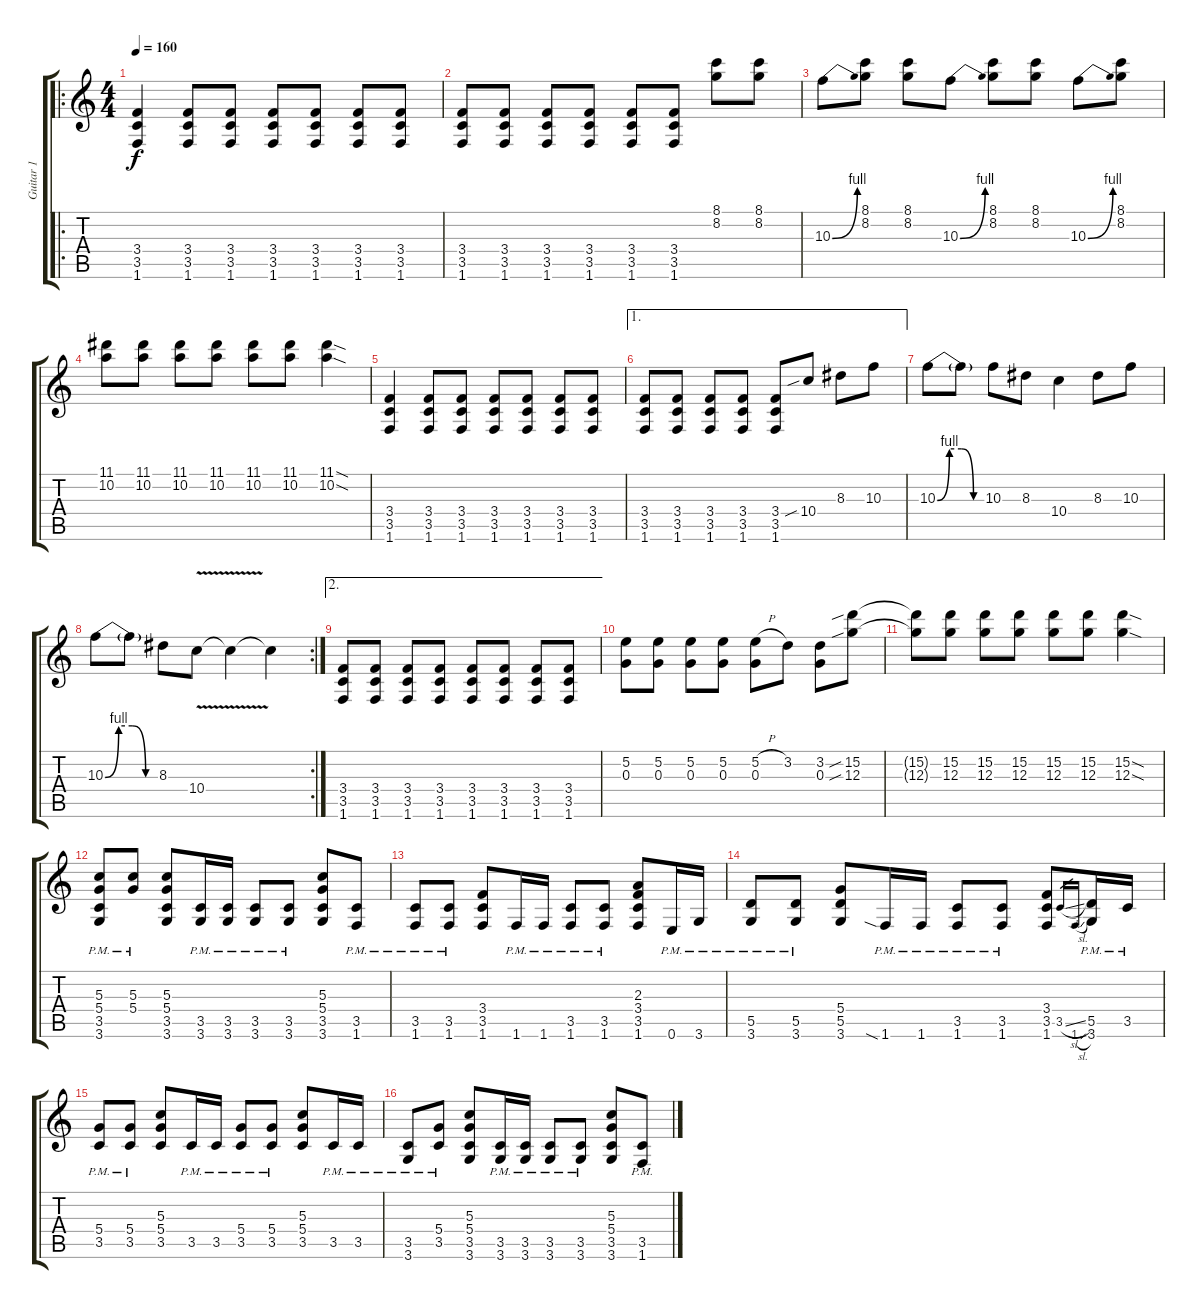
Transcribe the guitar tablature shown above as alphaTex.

\track ("Guitar 1" "Guitar 1") {instrument distortionguitar}
\staff {score tabs}
\tuning (E4 B3 G3 D3 A2 E2) {hide}
\ro
\ts (4 4)
\tempo 160
\clef g2
\ks c
(3.4 3.5 1.6).4{dy f} (3.4 3.5 1.6).8 (3.4 3.5 1.6).8 (3.4 3.5 1.6).8 (3.4 3.5 1.6).8 (3.4 3.5 1.6).8 (3.4 3.5 1.6).8 |
(3.4 3.5 1.6).8 (3.4 3.5 1.6).8 (3.4 3.5 1.6).8 (3.4 3.5 1.6).8 (3.4 3.5 1.6).8 (3.4 3.5 1.6).8 (8.1 8.2).8 (8.1 8.2).8 |
10.3{be (bend 0 0 60 4)}.8 (8.1 8.2).8 (8.1 8.2).8 10.3{be (bend 0 0 60 4)}.8 (8.1 8.2).8 (8.1 8.2).8 10.3{be (bend 0 0 60 4)}.8 (8.1 8.2).8 |
(11.1 10.2).8 (11.1 10.2).8 (11.1 10.2).8 (11.1 10.2).8 (11.1 10.2).8 (11.1 10.2).8 (11.1{sod} 10.2{sod}).4 |
(3.4 3.5 1.6).4 (3.4 3.5 1.6).8 (3.4 3.5 1.6).8 (3.4 3.5 1.6).8 (3.4 3.5 1.6).8 (3.4 3.5 1.6).8 (3.4 3.5 1.6).8 |
\ae 1
(3.4 3.5 1.6).8 (3.4 3.5 1.6).8 (3.4 3.5 1.6).8 (3.4 3.5 1.6).8 (3.4 3.5 1.6).8 10.4{sib}.8 8.3.8 10.3.8 |
10.3{be (custom 0 0 15 4 30 4 45 0 60 0)}.8 10.3{t}.8 10.3.8 8.3.8 10.4.4 8.3.8 10.3.8 |
\rc 2
10.3{be (custom 0 0 15 4 30 4 45 0 60 0)}.8 10.3{t}.8 8.3.8 10.4{v}.8 10.4{t}.4 10.4{t}.4 |
\ae 2
(3.4 3.5 1.6).8 (3.4 3.5 1.6).8 (3.4 3.5 1.6).8 (3.4 3.5 1.6).8 (3.4 3.5 1.6).8 (3.4 3.5 1.6).8 (3.4 3.5 1.6).8 (3.4 3.5 1.6).8 |
(5.2 0.3).8 (5.2 0.3).8 (5.2 0.3).8 (5.2 0.3).8 (5.2{h} 0.3).8 3.2.8 (3.2 0.3).8 (15.2{sib} 12.3{sib}).8 |
(15.2{t} 12.3{t}).8 (15.2 12.3).8 (15.2 12.3).8 (15.2 12.3).8 (15.2 12.3).8 (15.2 12.3).8 (15.2{sod} 12.3{sod}).4 |
(5.3{pm} 5.4{pm} 3.5{pm} 3.6{pm}).8 (5.3{pm} 5.4{pm}).8 (5.3 5.4 3.5 3.6).8 (3.5{pm} 3.6{pm}).16 (3.5{pm} 3.6{pm}).16 (3.5{pm} 3.6{pm}).8 (3.5{pm} 3.6{pm}).8 (5.3 5.4 3.5 3.6).8 (3.5{pm} 1.6{pm}).8 |
(3.5{pm} 1.6{pm}).8 (3.5{pm} 1.6{pm}).8 (3.4 3.5 1.6).8 1.6{pm}.16 1.6{pm}.16 (3.5{pm} 1.6{pm}).8 (3.5{pm} 1.6{pm}).8 (2.3 3.4 3.5 1.6).8 0.6{pm}.16 3.6{pm}.16 |
(5.5{pm} 3.6{pm}).8 (5.5{pm} 3.6{pm}).8 (5.4 5.5 3.6).8 1.6{sia pm}.16 1.6{pm}.16 (3.5{pm} 1.6{pm}).8 (3.5{pm} 1.6{pm}).8 (3.4 3.5 1.6).8 3.5{sl}.16{gr} 1.6{sl}.16{gr} (5.5{pm} 3.6{pm}).16 3.5{pm}.16 |
(5.4{pm} 3.5{pm}).8 (5.4{pm} 3.5{pm}).8 (5.3 5.4 3.5).8 3.5{pm}.16 3.5{pm}.16 (5.4{pm} 3.5{pm}).8 (5.4{pm} 3.5{pm}).8 (5.3 5.4 3.5).8 3.5{pm}.16 3.5{pm}.16 |
(3.5{pm} 3.6{pm}).8 (5.4{pm} 3.5{pm}).8 (5.3 5.4 3.5 3.6).8 (3.5{pm} 3.6{pm}).16 (3.5{pm} 3.6{pm}).16 (3.5{pm} 3.6{pm}).8 (3.5{pm} 3.6{pm}).8 (5.3 5.4 3.5 3.6).8 (3.5{pm} 1.6{pm}).8
